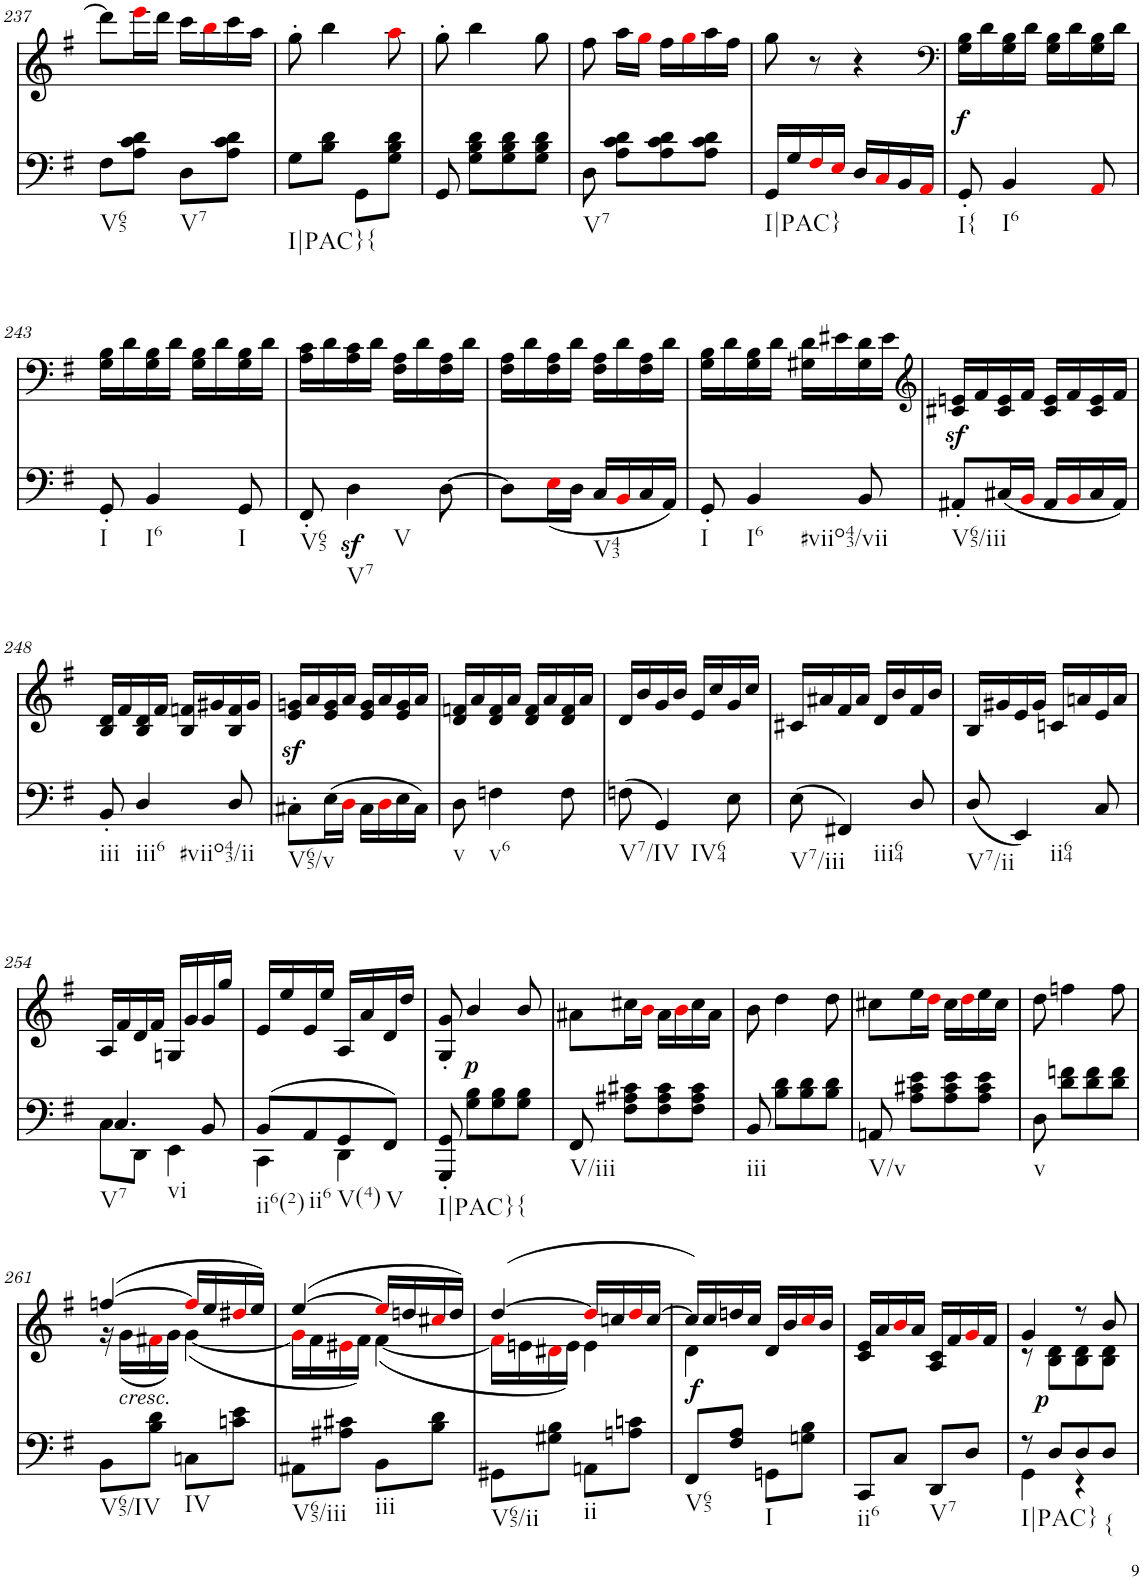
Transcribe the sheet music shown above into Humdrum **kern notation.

**kern	**dynam	**kern	**text	**dynam
*part2	*part2	*part1	*part1	*part1
*staff2	*staff2	*staff1	*staff1	*staff1
*I"piano	*	*I"piano	*	*
*I'Pno	*	*I'Pno	*	*
!!LO:PB:g=z
*clefF4	*	*clefG2	*	*
*k[f#]	*	*k[f#]	*	*
*G:	*	*G:	*	*
*M2/4	*	*M2/4	*	*
=237	=237	=237	=237	=237
!LO:TX:b:t=V65	!	!	!	!
8F#\L	.	8ddd\L]	.	.
8A\ 8c\ 8d\J	.	16eeei\L	.	.
.	.	16ddd\JJ	.	.
!LO:TX:b:t=V7	!	!	!	!
8D\L	.	16ccc\LL	.	.
.	.	16bbi\	.	.
8A\ 8c\ 8d\J	.	16ccc\	.	.
.	.	16aa\JJ	.	.
=238	=238	=238	=238	=238
!LO:TX:b:t=I|PAC}{	!	!	!	!
8G\L	.	8gg'\	.	.
8B\ 8d\J	.	4bb\	.	.
8GG\L	.	.	.	.
8G\ 8B\ 8d\J	.	8aai\	.	.
=239	=239	=239	=239	=239
8GG/	.	8gg'\	.	.
8G\ 8B\ 8d\L	.	4bb\	.	.
8G\ 8B\ 8d\	.	.	.	.
8G\ 8B\ 8d\J	.	8gg\	.	.
=240	=240	=240	=240	=240
!LO:TX:b:t=V7	!	!	!	!
8D\	.	8ff#\	.	.
8A\ 8c\ 8d\L	.	16aa\LL	.	.
.	.	16ggi\JJ	.	.
8A\ 8c\ 8d\	.	16ff#\LL	.	.
.	.	16ggi\	.	.
8A\ 8c\ 8d\J	.	16aa\	.	.
.	.	16ff#\JJ	.	.
=241	=241	=241	=241	=241
!LO:TX:b:t=I|PAC}	!	!	!	!
16GG/LL	.	8gg\	.	.
16G/	.	.	.	.
16F#i/	.	8r	.	.
16Ei/JJ	.	.	.	.
16D/LL	.	4r	.	.
16Ci/	.	.	.	.
16BB/	.	.	.	.
16AAi/JJ	.	.	.	.
=242	=242	=242	=242	=242
*	*	*clefF4	*	*
!LO:TX:b:t=I{	!	!	!	!
!	!	!	!LO:LY:b	!LO:DY:b
8GG'/	.	16G\ 16B\LL	f	f
.	.	16d\	.	.
!LO:TX:b:t=I6	!	!	!	!
4BB/	.	16G\ 16B\	.	.
.	.	16d\JJ	.	.
.	.	16G\ 16B\LL	.	.
.	.	16d\	.	.
8AAi/	.	16G\ 16B\	.	.
.	.	16d\JJ	.	.
!!LO:LB:g=z
=243	=243	=243	=243	=243
!LO:TX:b:t=I	!	!	!	!
8GG'/	.	16G\ 16B\LL	.	.
.	.	16d\	.	.
!LO:TX:b:t=I6	!	!	!	!
4BB/	.	16G\ 16B\	.	.
.	.	16d\JJ	.	.
.	.	16G\ 16B\LL	.	.
.	.	16d\	.	.
!LO:TX:b:t=I	!	!	!	!
8GG/	.	16G\ 16B\	.	.
.	.	16d\JJ	.	.
=244	=244	=244	=244	=244
!LO:TX:b:t=V65	!	!	!	!
8FF#'/	.	16A\ 16c\LL	.	.
.	.	16d\	.	.
!LO:TX:b:t=V7	!	!	!	!
!LO:TX:b:t=V	!	!	!	!
4Dz<\	.	16A\ 16c\	.	.
.	.	16d\JJ	.	.
.	.	16F#\ 16A\LL	.	.
.	.	16d\	.	.
[8D\	.	16F#\ 16A\	.	.
.	.	16d\JJ	.	.
=245	=245	=245	=245	=245
8D\L]	.	16F#\ 16A\LL	.	.
.	.	16d\	.	.
(<16Ei\L	.	16F#\ 16A\	.	.
16D\JJ	.	16d\JJ	.	.
!LO:TX:b:t=V43	!	!	!	!
16C/LL	.	16F#\ 16A\LL	.	.
16BBi/	.	16d\	.	.
16C/	.	16F#\ 16A\	.	.
16AA/JJ)	.	16d\JJ	.	.
=246	=246	=246	=246	=246
!LO:TX:b:t=I	!	!	!	!
8GG'/	.	16G\ 16B\LL	.	.
.	.	16d\	.	.
!LO:TX:b:t=I6	!	!	!	!
!LO:TX:b:t=#viio43/vii	!	!	!	!
4BB/	.	16G\ 16B\	.	.
.	.	16d\JJ	.	.
.	.	16G#X\ 16d\LL	.	.
.	.	16e#X\	.	.
8BB/	.	16G#\ 16d\	.	.
.	.	16e#\JJ	.	.
=247	=247	=247	=247	=247
*	*	*clefG2	*	*
!LO:TX:b:t=V65/iii	!	!	!	!
!	!	!	!LO:LY:b	!
8AA#X'/L	.	16c#X/z< 16en/z<LL	sf	.
.	.	16f#/	.	.
(16C#X/L	.	16c#/ 16e/	.	.
16BBi/JJ	.	16f#/JJ	.	.
16AA#/LL	.	16c#/ 16e/LL	.	.
16BBi/	.	16f#/	.	.
16C#/	.	16c#/ 16e/	.	.
16AA#/JJ)	.	16f#/JJ	.	.
!!LO:LB:g=z
=248	=248	=248	=248	=248
!LO:TX:b:t=iii	!	!	!	!
8BB'/	.	16B/ 16d/LL	.	.
.	.	16f#/	.	.
!LO:TX:b:t=iii6	!	!	!	!
!LO:TX:b:t=#viio43/ii	!	!	!	!
4D/	.	16B/ 16d/	.	.
.	.	16f#/JJ	.	.
.	.	16B/ 16fn/LL	.	.
.	.	16g#X/	.	.
8D/	.	16B/ 16f/	.	.
.	.	16g#/JJ	.	.
=249	=249	=249	=249	=249
!LO:TX:b:t=V65/v	!	!	!	!
!	!	!	!LO:LY:b	!
8C#X'\L	.	16e/z< 16gn/z<LL	sf	.
.	.	16a/	.	.
(16E\L	.	16e/ 16g/	.	.
16Di\JJ	.	16a/JJ	.	.
16C#\LL	.	16e/ 16g/LL	.	.
16Di\	.	16a/	.	.
16E\	.	16e/ 16g/	.	.
16C#\JJ)	.	16a/JJ	.	.
=250	=250	=250	=250	=250
!LO:TX:b:t=v	!	!	!	!
8D\	.	16d/ 16fn/LL	.	.
.	.	16a/	.	.
!LO:TX:b:t=v6	!	!	!	!
4Fn\	.	16d/ 16f/	.	.
.	.	16a/JJ	.	.
.	.	16d/ 16f/LL	.	.
.	.	16a/	.	.
8F\	.	16d/ 16f/	.	.
.	.	16a/JJ	.	.
=251	=251	=251	=251	=251
!LO:TX:b:t=V7/IV	!	!	!	!
(8Fn\	.	16d/LL	.	.
.	.	16b/	.	.
!LO:TX:b:t=IV64	!	!	!	!
4GG/)	.	16g/	.	.
.	.	16b/JJ	.	.
.	.	16e/LL	.	.
.	.	16cc/	.	.
8E\	.	16g/	.	.
.	.	16cc/JJ	.	.
=252	=252	=252	=252	=252
!LO:TX:b:t=V7/iii	!	!	!	!
(8E\	.	16c#X/LL	.	.
.	.	16a#X/	.	.
!LO:TX:b:t=iii64	!	!	!	!
4FF#X/)	.	16f#/	.	.
.	.	16a#/JJ	.	.
.	.	16d/LL	.	.
.	.	16b/	.	.
8D/	.	16f#/	.	.
.	.	16b/JJ	.	.
=253	=253	=253	=253	=253
!LO:TX:b:t=V7/ii	!	!	!	!
(8D/	.	16B/LL	.	.
.	.	16g#X/	.	.
!LO:TX:b:t=ii64	!	!	!	!
4EE/)	.	16e/	.	.
.	.	16g#/JJ	.	.
.	.	16cn/LL	.	.
.	.	16an/	.	.
8C/	.	16e/	.	.
.	.	16a/JJ	.	.
!!LO:LB:g=z
=254	=254	=254	=254	=254
*^	*	*	*	*
!LO:TX:b:t=V7	!	!	!	!	!
!LO:TX:b:t=vi	!	!	!	!	!
4.C/	8C\L	.	16A/LL	.	.
.	.	.	16f#/	.	.
.	8DD\J	.	16d/	.	.
.	.	.	16f#/JJ	.	.
.	4EE\	.	16Gn/LL	.	.
.	.	.	16g/	.	.
8BB/	.	.	16g/	.	.
.	.	.	16gg/JJ	.	.
=255	=255	=255	=255	=255	=255
!LO:TX:b:t=ii6(2)	!	!	!	!	!
(8BB/L	4CC\	.	16e/LL	.	.
.	.	.	16ee/	.	.
!LO:TX:b:t=ii6	!	!	!	!	!
8AA/	.	.	16e/	.	.
.	.	.	16ee/JJ	.	.
!LO:TX:b:t=V(4)	!	!	!	!	!
8GG/	4DD\	.	16A/LL	.	.
.	.	.	16a/	.	.
!LO:TX:b:t=V	!	!	!	!	!
8FF#/J)	.	.	16d/	.	.
.	.	.	16dd/JJ	.	.
*v	*v	*	*	*	*
=256	=256	=256	=256	=256
!LO:TX:b:t=I|PAC}{	!	!	!	!
8GGG/' 8GG/'	.	8G/' 8g/'	.	.
!	!	!	!LO:LY:b	!LO:DY:b
8G\ 8B\L	.	4b/	p	p
8G\ 8B\	.	.	.	.
8G\ 8B\J	.	8b/	.	.
=257	=257	=257	=257	=257
!LO:TX:b:t=V/iii	!	!	!	!
8FF#/	.	8a#X\L	.	.
8F#\ 8A#X\ 8c#X\L	.	16cc#X\L	.	.
.	.	16bi\JJ	.	.
8F#\ 8A#\ 8c#\	.	16a#\LL	.	.
.	.	16bi\	.	.
8F#\ 8A#\ 8c#\J	.	16cc#\	.	.
.	.	16a#\JJ	.	.
=258	=258	=258	=258	=258
!LO:TX:b:t=iii	!	!	!	!
8BB/	.	8b\	.	.
8B\ 8d\L	.	4dd\	.	.
8B\ 8d\	.	.	.	.
8B\ 8d\J	.	8dd\	.	.
=259	=259	=259	=259	=259
!LO:TX:b:t=V/v	!	!	!	!
8AAn/	.	8cc#X\L	.	.
8A\ 8c#X\ 8e\L	.	16ee\L	.	.
.	.	16ddi\JJ	.	.
8A\ 8c#\ 8e\	.	16cc#\LL	.	.
.	.	16ddi\	.	.
8A\ 8c#\ 8e\J	.	16ee\	.	.
.	.	16cc#\JJ	.	.
=260	=260	=260	=260	=260
!LO:TX:b:t=v	!	!	!	!
8D\	.	8dd\	.	.
8d\ 8fn\L	.	4ffn\	.	.
8d\ 8f\	.	.	.	.
8d\ 8f\J	.	8ff\	.	.
!!LO:LB:g=z
=261	=261	=261	=261	=261
*	*	*^	*	*
!LO:TX:b:t=V65/IV	!	!	!	!	!
8BB\L	.	([4ffn/	16r	.	.
!	!	!	!LO:TX:b:i:t=cresc.	!	!
.	.	.	(16g\LL	.	.
8B\ 8d\J	.	.	16f#Xi\	.	.
!	!	!	!	!LO:LY:b	!
.	.	.	16g\JJ)	<	.
!LO:TX:b:t=IV	!	!	!	!	!
8Cn\L	.	16ffi/LL]	([4g\	.	.
.	.	16ee/	.	.	.
8cn\ 8e\J	.	16dd#Xi/	.	.	.
.	.	16ee/JJ)	.	.	.
=262	=262	=262	=262	=262	=262
!LO:TX:b:t=V65/iii	!	!	!	!	!
8AA#X\L	.	([4ee/	16gi\LL]	.	.
.	.	.	16f#\	.	.
8A#X\ 8c#X\J	.	.	16e#Xi\	.	.
.	.	.	16f#\JJ)	.	.
!LO:TX:b:t=iii	!	!	!	!	!
8BB\L	.	16eei/LL]	([4f#\	.	.
.	.	16ddn/	.	.	.
8B\ 8d\J	.	16cc#Xi/	.	.	.
.	.	16dd/JJ)	.	.	.
=263	=263	=263	=263	=263	=263
!LO:TX:b:t=V65/ii	!	!	!	!	!
8GG#X\L	.	([4dd/	16f#i\LL]	.	.
.	.	.	16en\	.	.
8G#X\ 8B\J	.	.	16d#Xi\	.	.
.	.	.	16e\JJ)	.	.
!LO:TX:b:t=ii	!	!	!	!	!
8AAn\L	.	16ddi/LL]	4e\	.	.
.	.	16ccn/	.	.	.
8An\ 8cn\J	.	16ddi/	.	.	.
.	.	[16cc/JJ	.	.	.
=264	=264	=264	=264	=264	=264
!LO:TX:b:t=V65	!	!	!	!	!
!	!LO:DY:a	!	!	!LO:LY:b	!
8FF#/L	f	16cc/LL])	4d\	f	.
.	.	16cc/	.	.	.
8F#/ 8A/J	.	16ddn/	.	.	.
.	.	16cc/JJ	.	.	.
!LO:TX:b:t=I	!	!	!	!	!
8GGn\L	.	16d/LL	4ryy	.	.
.	.	16b/	.	.	.
8Gn\ 8B\J	.	16cci/	.	.	.
.	.	16b/JJ	.	.	.
*	*	*v	*v	*	*
=265	=265	=265	=265	=265
!LO:TX:b:t=ii6	!	!	!	!
8CC/L	.	16c/ 16e/LL	.	.
.	.	16a/	.	.
8C/J	.	16bi/	.	.
.	.	16a/JJ	.	.
!LO:TX:b:t=V7	!	!	!	!
8DD/L	.	16A/ 16c/LL	.	.
.	.	16f#/	.	.
8D/J	.	16gi/	.	.
.	.	16f#/JJ	.	.
=266	=266	=266	=266	=266
*^	*	*^	*	*
!LO:TX:b:t=I|PAC}	!	!	!	!	!	!
8r	4GG\	.	4g/	8r	p	.
!	!	!LO:DY:a	!	!	!	!
8D/L	.	p	.	8B\ 8d\L	.	.
8D/	4r	.	8r	8B\ 8d\	.	.
!LO:TX:b:t={	!	!	!	!	!	!
8D/J	.	.	8b/	8B\ 8d\J	.	.
*v	*v	*	*	*	*	*
*	*	*v	*v	*	*
=	=	=	=	=
*-	*-	*-	*-	*-
